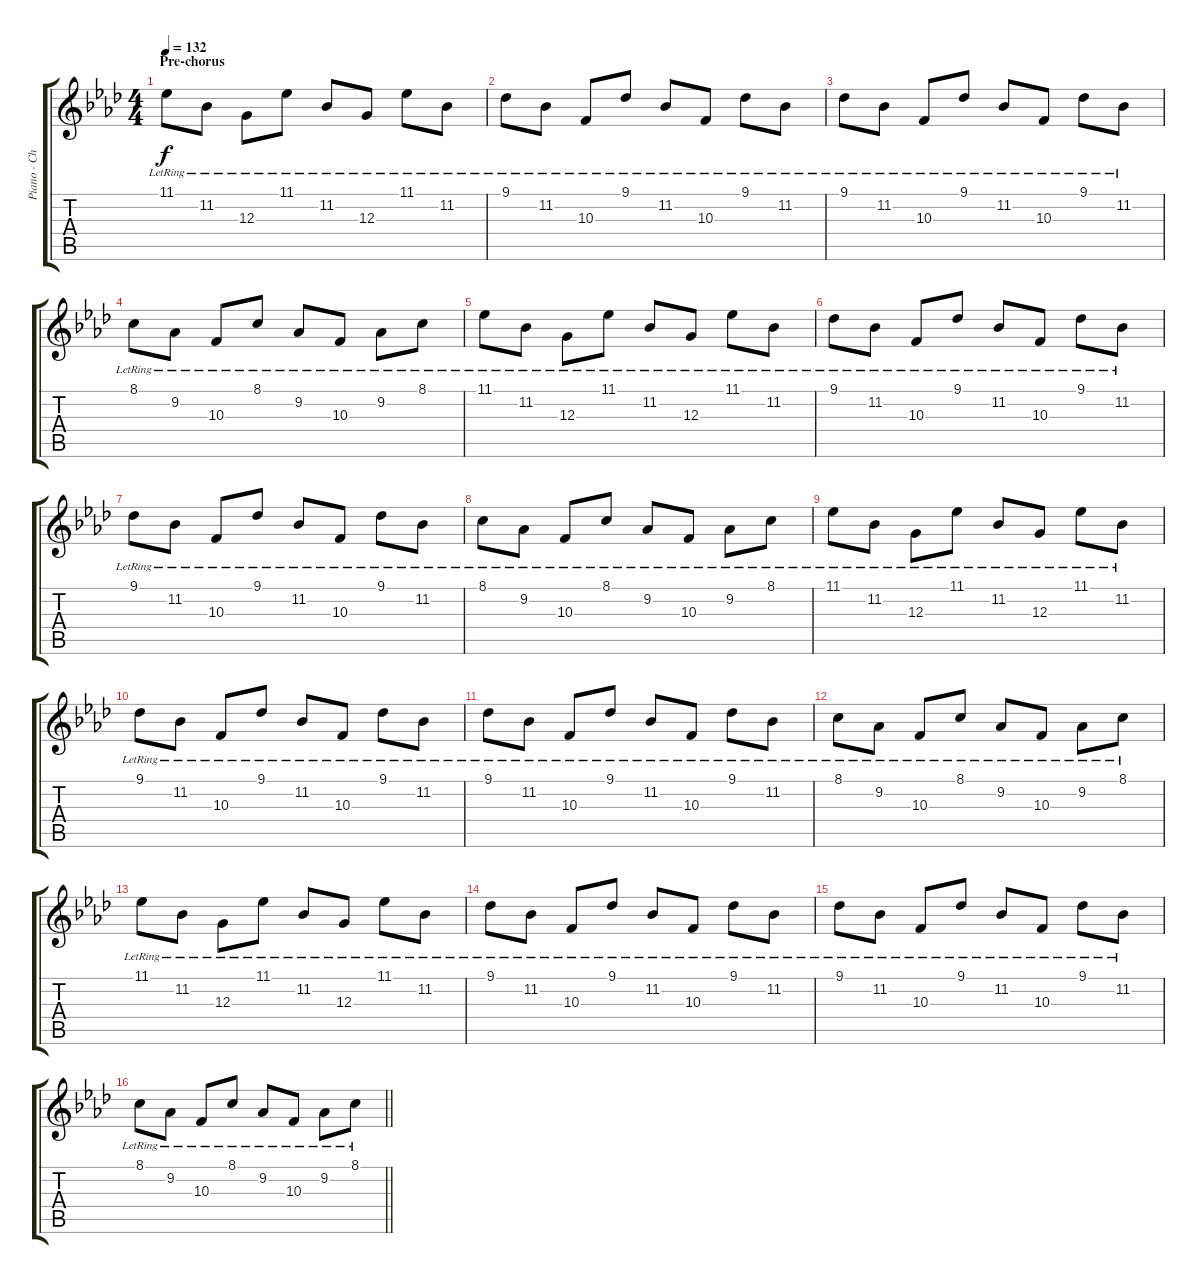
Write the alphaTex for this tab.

\track ("Piano - Chris" "Piano - Ch") {instrument acousticgrandpiano}
\staff {score tabs}
\tuning (E4 B3 G3 D3 A2 E2) {hide}
\ts (4 4)
\section ("" "Pre-chorus")
\tempo 132
\clef g2
\ks ab
11.1{lr}.8{dy f} 11.2{lr}.8 12.3{lr}.8 11.1{lr}.8 11.2{lr}.8 12.3{lr}.8 11.1{lr}.8 11.2{lr}.8 |
9.1{lr}.8 11.2{lr}.8 10.3{lr}.8 9.1{lr}.8 11.2{lr}.8 10.3{lr}.8 9.1{lr}.8 11.2{lr}.8 |
9.1{lr}.8 11.2{lr}.8 10.3{lr}.8 9.1{lr}.8 11.2{lr}.8 10.3{lr}.8 9.1{lr}.8 11.2{lr}.8 |
8.1{lr}.8 9.2{lr}.8 10.3{lr}.8 8.1{lr}.8 9.2{lr}.8 10.3{lr}.8 9.2{lr}.8 8.1{lr}.8 |
11.1{lr}.8 11.2{lr}.8 12.3{lr}.8 11.1{lr}.8 11.2{lr}.8 12.3{lr}.8 11.1{lr}.8 11.2{lr}.8 |
9.1{lr}.8 11.2{lr}.8 10.3{lr}.8 9.1{lr}.8 11.2{lr}.8 10.3{lr}.8 9.1{lr}.8 11.2{lr}.8 |
9.1{lr}.8 11.2{lr}.8 10.3{lr}.8 9.1{lr}.8 11.2{lr}.8 10.3{lr}.8 9.1{lr}.8 11.2{lr}.8 |
8.1{lr}.8 9.2{lr}.8 10.3{lr}.8 8.1{lr}.8 9.2{lr}.8 10.3{lr}.8 9.2{lr}.8 8.1{lr}.8 |
11.1{lr}.8 11.2{lr}.8 12.3{lr}.8 11.1{lr}.8 11.2{lr}.8 12.3{lr}.8 11.1{lr}.8 11.2{lr}.8 |
9.1{lr}.8 11.2{lr}.8 10.3{lr}.8 9.1{lr}.8 11.2{lr}.8 10.3{lr}.8 9.1{lr}.8 11.2{lr}.8 |
9.1{lr}.8 11.2{lr}.8 10.3{lr}.8 9.1{lr}.8 11.2{lr}.8 10.3{lr}.8 9.1{lr}.8 11.2{lr}.8 |
8.1{lr}.8 9.2{lr}.8 10.3{lr}.8 8.1{lr}.8 9.2{lr}.8 10.3{lr}.8 9.2{lr}.8 8.1{lr}.8 |
11.1{lr}.8 11.2{lr}.8 12.3{lr}.8 11.1{lr}.8 11.2{lr}.8 12.3{lr}.8 11.1{lr}.8 11.2{lr}.8 |
9.1{lr}.8 11.2{lr}.8 10.3{lr}.8 9.1{lr}.8 11.2{lr}.8 10.3{lr}.8 9.1{lr}.8 11.2{lr}.8 |
9.1{lr}.8 11.2{lr}.8 10.3{lr}.8 9.1{lr}.8 11.2{lr}.8 10.3{lr}.8 9.1{lr}.8 11.2{lr}.8 |
\barLineRight lightlight
8.1{lr}.8 9.2{lr}.8 10.3{lr}.8 8.1{lr}.8 9.2{lr}.8 10.3{lr}.8 9.2{lr}.8 8.1{lr}.8
